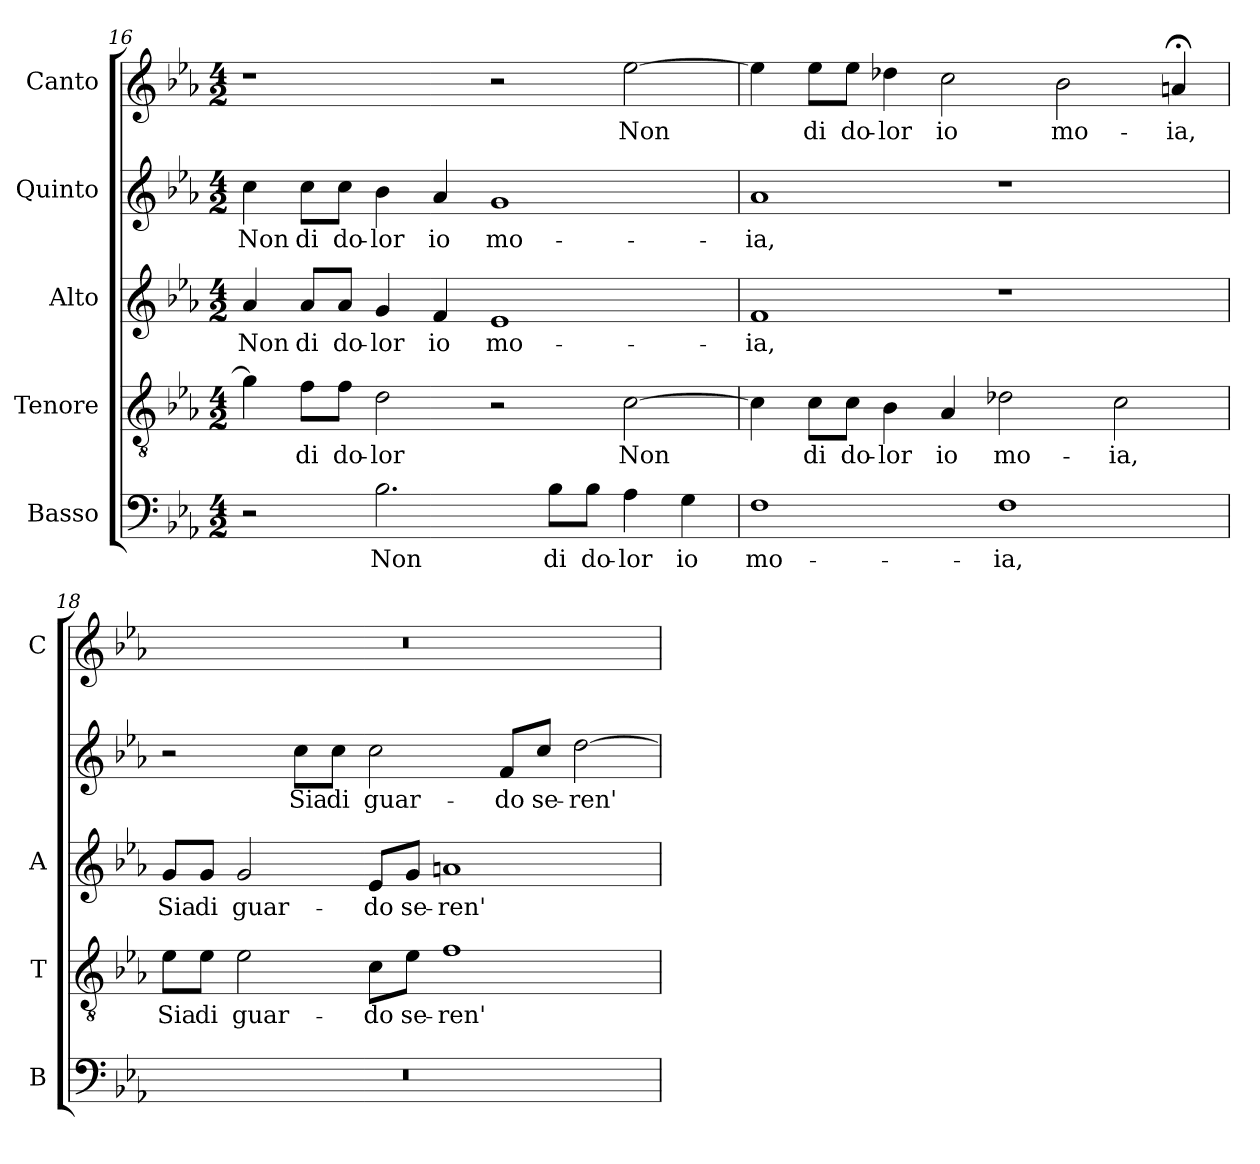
**kern	**text	**kern	**text	**kern	**text	**kern	**text	**kern	**text
*part5	*part5	*part4	*part4	*part3	*part3	*part2	*part2	*part1	*part1
*staff5	*staff5	*staff4	*staff4	*staff3	*staff3	*staff2	*staff2	*staff1	*staff1
*I"Basso	*	*I"Tenore	*	*I"Alto	*	*I"Quinto	*	*I"Canto	*
*I'B	*	*I'T	*	*I'A	*	*	*	*I'C	*
*clefF4	*	*clefGv2	*	*clefG2	*	*clefG2	*	*clefG2	*
*k[b-e-a-]	*	*k[b-e-a-]	*	*k[b-e-a-]	*	*k[b-e-a-]	*	*k[b-e-a-]	*
*E-:	*	*E-:	*	*E-:	*	*E-:	*	*E-:	*
*M4/2	*	*M4/2	*	*M4/2	*	*M4/2	*	*M4/2	*
=16	=16	=16	=16	=16	=16	=16	=16	=16	=16
!	!	!	!	!	!LO:LY:b	!	!	!	!
!	!	!	!	!	!	!	!LO:LY:b	!	!
2r	.	4g\]	.	4a-/	Non	4cc\	Non	1r	.
!	!	!	!LO:LY:b	!	!	!	!	!	!
!	!	!	!	!	!LO:LY:b	!	!	!	!
!	!	!	!	!	!	!	!LO:LY:b	!	!
.	.	8f\L	di	8a-/L	di	8cc\L	di	.	.
!	!	!	!LO:LY:b	!	!	!	!	!	!
!	!	!	!	!	!LO:LY:b	!	!	!	!
!	!	!	!	!	!	!	!LO:LY:b	!	!
.	.	8f\J	do-	8a-/J	do-	8cc\J	do-	.	.
!	!LO:LY:b	!	!	!	!	!	!	!	!
!	!	!	!LO:LY:b	!	!	!	!	!	!
!	!	!	!	!	!LO:LY:b	!	!	!	!
!	!	!	!	!	!	!	!LO:LY:b	!	!
2.B-\	Non	2d\	-lor	4g/	-lor	4b-\	-lor	.	.
!	!	!	!	!	!LO:LY:b	!	!	!	!
!	!	!	!	!	!	!	!LO:LY:b	!	!
.	.	.	.	4f/	io	4a-/	io	.	.
!	!	!	!	!	!LO:LY:b	!	!	!	!
!	!	!	!	!	!	!	!LO:LY:b	!	!
.	.	2r	.	1e-	mo-	1g	mo-	2r	.
!	!LO:LY:b	!	!	!	!	!	!	!	!
8B-\L	di	.	.	.	.	.	.	.	.
!	!LO:LY:b	!	!	!	!	!	!	!	!
8B-\J	do-	.	.	.	.	.	.	.	.
!	!LO:LY:b	!	!	!	!	!	!	!	!
!	!	!	!LO:LY:b	!	!	!	!	!	!
!	!	!	!	!	!	!	!	!	!LO:LY:b
4A-\	-lor	[2c\	Non	.	.	.	.	[2ee-\	Non
!	!LO:LY:b	!	!	!	!	!	!	!	!
4G\	io	.	.	.	.	.	.	.	.
!!LO:LB:g=z
=17	=17	=17	=17	=17	=17	=17	=17	=17	=17
!	!LO:LY:b	!	!	!	!	!	!	!	!
!	!	!	!	!	!LO:LY:b	!	!	!	!
!	!	!	!	!	!	!	!LO:LY:b	!	!
1F	mo-	4c\]	.	1f	-ia,	1a-	-ia,	4ee-\]	.
!	!	!	!LO:LY:b	!	!	!	!	!	!
!	!	!	!	!	!	!	!	!	!LO:LY:b
.	.	8c\L	di	.	.	.	.	8ee-\L	di
!	!	!	!LO:LY:b	!	!	!	!	!	!
!	!	!	!	!	!	!	!	!	!LO:LY:b
.	.	8c\J	do-	.	.	.	.	8ee-\J	do-
!	!	!	!LO:LY:b	!	!	!	!	!	!
!	!	!	!	!	!	!	!	!	!LO:LY:b
.	.	4B-\	-lor	.	.	.	.	4dd-X\	-lor
!	!	!	!LO:LY:b	!	!	!	!	!	!
!	!	!	!	!	!	!	!	!	!LO:LY:b
.	.	4A-/	io	.	.	.	.	2cc\	io
!	!LO:LY:b	!	!	!	!	!	!	!	!
!	!	!	!LO:LY:b	!	!	!	!	!	!
1F	-ia,	2d-X\	mo-	1r	.	1r	.	.	.
!	!	!	!	!	!	!	!	!	!LO:LY:b
.	.	.	.	.	.	.	.	2b-\	mo-
!	!	!	!LO:LY:b	!	!	!	!	!	!
.	.	2c\	-ia,	.	.	.	.	.	.
!	!	!	!	!	!	!	!	!	!LO:LY:b
.	.	.	.	.	.	.	.	4an;</	-ia,
=18	=18	=18	=18	=18	=18	=18	=18	=18	=18
!	!	!	!LO:LY:b	!	!	!	!	!	!
!	!	!	!	!	!LO:LY:b	!	!	!	!
0r	.	8e-\L	Sia	8g/L	Sia	2r	.	0r	.
!	!	!	!LO:LY:b	!	!	!	!	!	!
!	!	!	!	!	!LO:LY:b	!	!	!	!
.	.	8e-\J	di	8g/J	di	.	.	.	.
!	!	!	!LO:LY:b	!	!	!	!	!	!
!	!	!	!	!	!LO:LY:b	!	!	!	!
.	.	2e-\	guar-	2g/	guar-	.	.	.	.
!	!	!	!	!	!	!	!LO:LY:b	!	!
.	.	.	.	.	.	8cc\L	Sia	.	.
!	!	!	!	!	!	!	!LO:LY:b	!	!
.	.	.	.	.	.	8cc\J	di	.	.
!	!	!	!LO:LY:b	!	!	!	!	!	!
!	!	!	!	!	!LO:LY:b	!	!	!	!
!	!	!	!	!	!	!	!LO:LY:b	!	!
.	.	8c\L	-do	8e-/L	-do	2cc\	guar-	.	.
!	!	!	!LO:LY:b	!	!	!	!	!	!
!	!	!	!	!	!LO:LY:b	!	!	!	!
.	.	8e-\J	se-	8g/J	se-	.	.	.	.
!	!	!	!LO:LY:b	!	!	!	!	!	!
!	!	!	!	!	!LO:LY:b	!	!	!	!
.	.	1f	-ren'	1an	-ren'	.	.	.	.
!	!	!	!	!	!	!	!LO:LY:b	!	!
.	.	.	.	.	.	8f/L	-do	.	.
!	!	!	!	!	!	!	!LO:LY:b	!	!
.	.	.	.	.	.	8cc/J	se-	.	.
!	!	!	!	!	!	!	!LO:LY:b	!	!
.	.	.	.	.	.	[2dd\	-ren'	.	.
=	=	=	=	=	=	=	=	=	=
*-	*-	*-	*-	*-	*-	*-	*-	*-	*-
